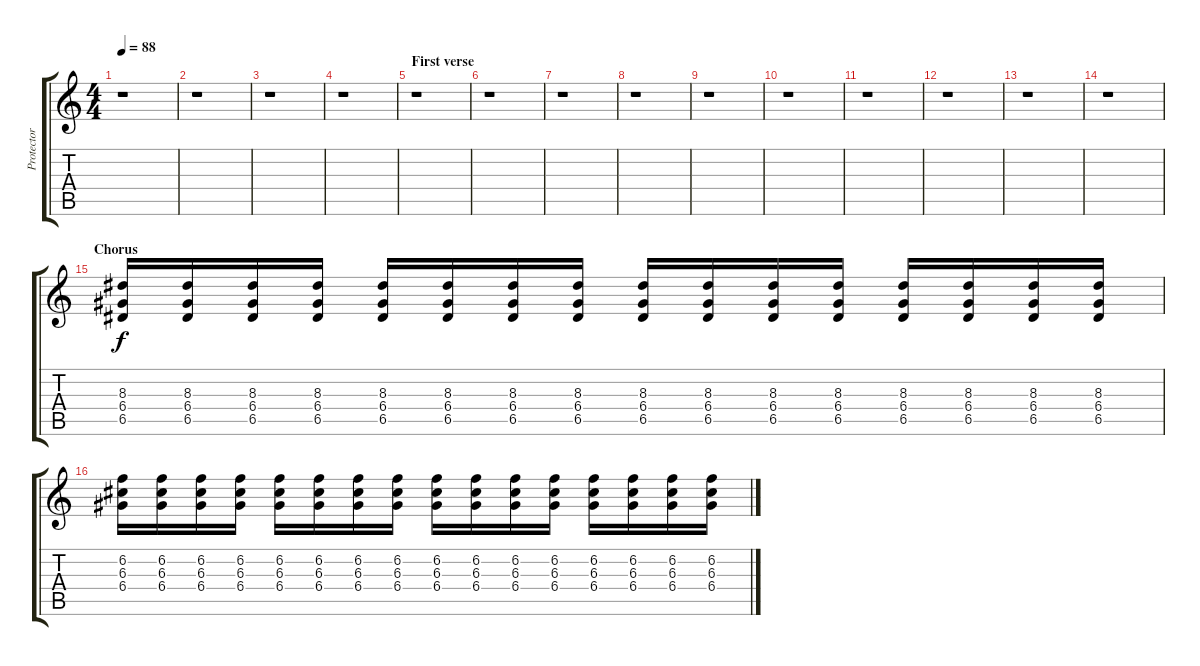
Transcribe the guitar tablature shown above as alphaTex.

\track ("Protector (Rhythm Guitar)" "Protector ") {instrument distortionguitar}
\staff {score tabs}
\tuning (E4 B3 G3 D3 A2 E2) {hide}
\ts (4 4)
\tempo 88
\clef g2
\ks c
r.1{dy f} |
r.1 |
r.1 |
r.1 |
\section ("" "First verse")
r.1 |
r.1 |
r.1 |
r.1 |
r.1 |
r.1 |
r.1 |
r.1 |
r.1 |
r.1 |
\section ("" "Chorus")
(8.3 6.4 6.5).16 (8.3 6.4 6.5).16 (8.3 6.4 6.5).16 (8.3 6.4 6.5).16 (8.3 6.4 6.5).16 (8.3 6.4 6.5).16 (8.3 6.4 6.5).16 (8.3 6.4 6.5).16 (8.3 6.4 6.5).16 (8.3 6.4 6.5).16 (8.3 6.4 6.5).16 (8.3 6.4 6.5).16 (8.3 6.4 6.5).16 (8.3 6.4 6.5).16 (8.3 6.4 6.5).16 (8.3 6.4 6.5).16 |
(6.2 6.3 6.4).16 (6.2 6.3 6.4).16 (6.2 6.3 6.4).16 (6.2 6.3 6.4).16 (6.2 6.3 6.4).16 (6.2 6.3 6.4).16 (6.2 6.3 6.4).16 (6.2 6.3 6.4).16 (6.2 6.3 6.4).16 (6.2 6.3 6.4).16 (6.2 6.3 6.4).16 (6.2 6.3 6.4).16 (6.2 6.3 6.4).16 (6.2 6.3 6.4).16 (6.2 6.3 6.4).16 (6.2 6.3 6.4).16
